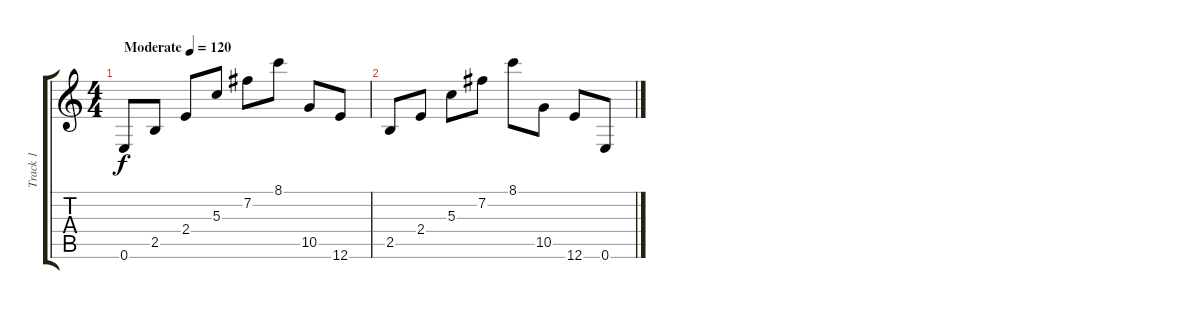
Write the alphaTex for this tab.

\track ("Track 1" "Track 1") {instrument acousticguitarsteel}
\staff {score tabs}
\tuning (E4 B3 G3 D3 A2 E2) {hide}
\ts (4 4)
\tempo (120 "Moderate")
\clef g2
\ks c
0.6.8{dy f instrument acousticguitarsteel} 2.5.8 2.4.8 5.3.8 7.2.8 8.1.8 10.5.8 12.6.8 |
2.5.8 2.4.8 5.3.8 7.2.8 8.1.8 10.5.8 12.6.8 0.6.8
